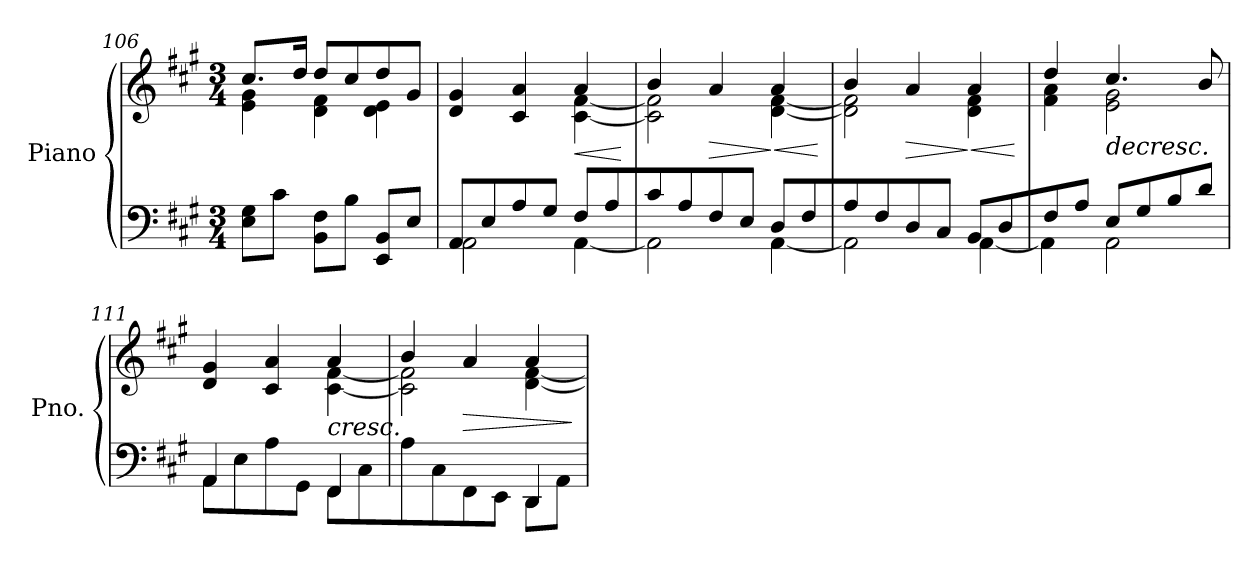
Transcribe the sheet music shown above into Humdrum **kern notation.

**kern	**kern	**dynam
*part1	*part1	*part1
*staff2	*staff1	*staff1/2
*I"Piano	*	*
*I'Pno.	*	*
*clefF4	*clefG2	*
*k[f#c#g#]	*k[f#c#g#]	*
*M3/4	*M3/4	*
=106	=106	=106
*	*^	*
8E\ 8G#\L	8.cc#/L	4e\ 4g#\	.
8c#\J	.	.	.
.	16dd/Jk	.	.
8BB\ 8F#\L	8dd/L	4d\ 4f#\	.
8B\J	8cc#/	.	.
8EE/ 8BB/L	8dd/	4d\ 4e\	.
8E/J	8g#/J	.	.
!!LO:PB:g=z	!!
=107	=107	=107	=107
*^	*	*	*
8AA/L	2AA\	4d/ 4g#/	2ryy	.
8E/	.	.	.	.
8A/	.	4c#/ 4a/	.	.
8G#/J	.	.	.	.
!	!	!	!	!LO:HP:b
8F#/L	[4AA\	4a/	[4c#\ [4f#\	<
8A/	.	.	.	.
*v	*v	*	*	*
*	*v	*v	*
.	.	[
=108	=108	=108
*^	*^	*
8c#/	2AA\]	4b/	2c#\] 2f#\]	.
8A/	.	.	.	.
!	!	!	!	!LO:HP:b
8F#/	.	4a/	.	>
8E/J	.	.	.	.
!	!	!	!	!LO:HP:n=1:b
8D/L	[4AA\	4a/	[4d\ [4f#\	] <
8F#/	.	.	.	.
*v	*v	*	*	*
*	*v	*v	*
.	.	[
=109	=109	=109
*^	*^	*
8A/	2AA\]	4b/	2d\] 2f#\]	.
8F#/	.	.	.	.
!	!	!	!	!LO:HP:b
8D/	.	4a/	.	>
8C#/J	.	.	.	.
!	!	!	!	!LO:HP:n=1:b
8BB/L	[4AA\	4a/	4d\ 4f#\	] <
8D/	.	.	.	.
*v	*v	*	*	*
*	*v	*v	*
.	.	[
=110	=110	=110
*^	*^	*
8F#/	4AA\]	4dd/	4f#\ 4a\	.
8A/J	.	.	.	.
!	!	!	!	!LO:HP:b
8E/L	2AA\	4.cc#/	2e\ 2g#\	>
8G#/	.	.	.	.
8B/	.	.	.	.
8d/J	.	8b/	.	.
=111	=111	=111	=111	=111
8AA\L	4AA/	4d/ 4g#/	2ryy	.
8E\	.	.	.	.
8A\	4ryy	4c#/ 4a/	.	.
8GG#\J	.	.	.	.
!	!	!	!	!LO:HP:b
8FF#\L	4FF#/	4a/	[4c#\ [4f#\	<
8C#\	.	.	.	.
*v	*v	*	*	*
*	*v	*v	*
.	.	]
=112	=112	=112
*^	*^	*
8A\	2ryy	4b/	2c#\] 2f#\]	.
8C#\	.	.	.	.
!	!	!	!	!LO:HP:b
8FF#\	.	4a/	.	>
8EE\J	.	.	.	.
8DD\L	4DD/	4a/	[4d\ [4f#\	[
8AA\J	.	.	.	.
*v	*v	*	*	*
*	*v	*v	*
.	.	]
=	=	=
*-	*-	*-
